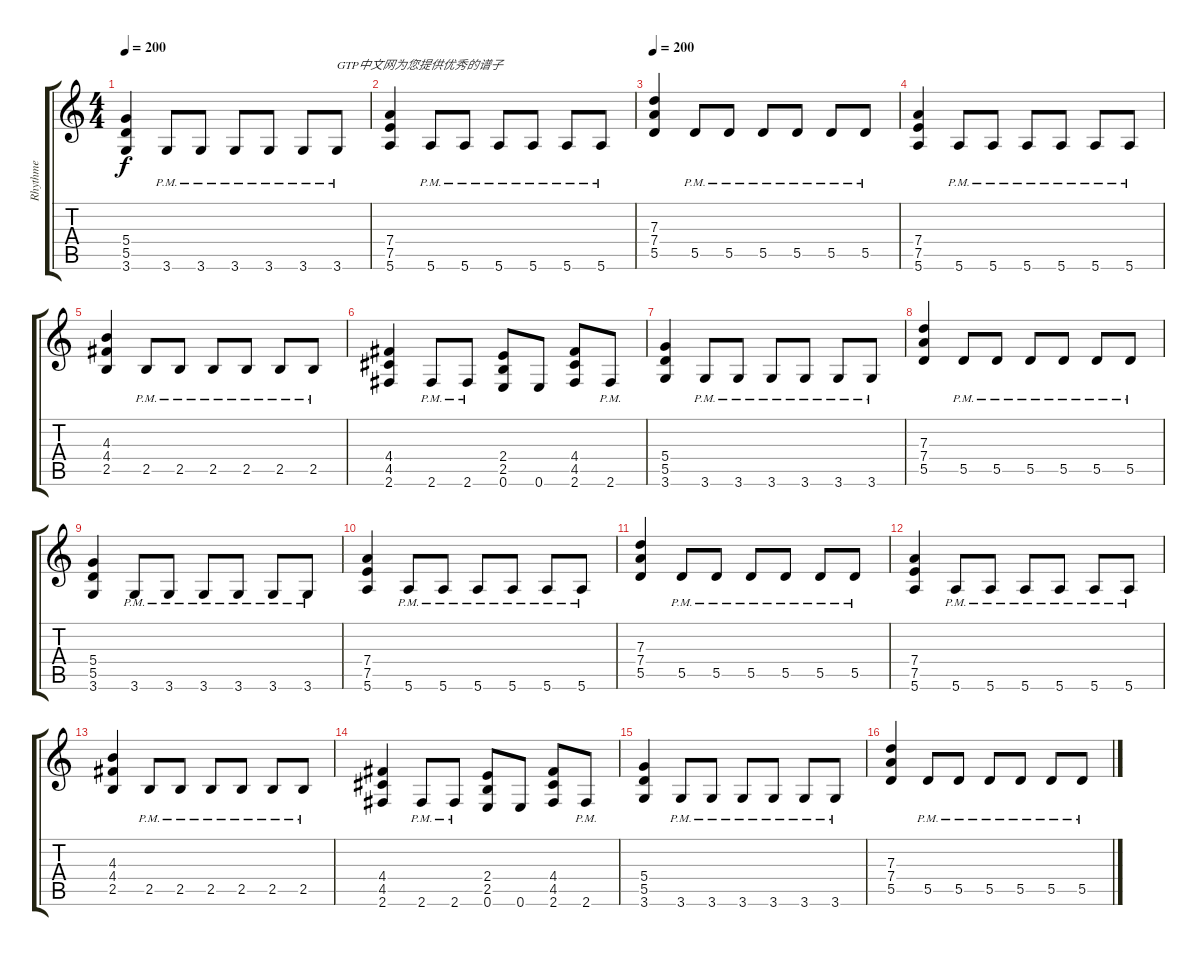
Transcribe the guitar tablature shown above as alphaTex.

\track ("Rhythme" "Rhythme") {instrument distortionguitar}
\staff {score tabs}
\tuning (E4 B3 G3 D3 A2 E2) {hide}
\ts (4 4)
\tempo 200
\clef g2
\ks c
(5.4 5.5 3.6).4{dy f} 3.6{pm}.8 3.6{pm}.8 3.6{pm}.8 3.6{pm}.8 3.6{pm}.8 3.6{pm}.8{txt "GTP中文网为您提供优秀的谱子"} |
(7.4 7.5 5.6).4 5.6{pm}.8 5.6{pm}.8 5.6{pm}.8 5.6{pm}.8 5.6{pm}.8 5.6{pm}.8 |
\tempo 200
(7.3 7.4 5.5).4 5.5{pm}.8 5.5{pm}.8 5.5{pm}.8 5.5{pm}.8 5.5{pm}.8 5.5{pm}.8 |
(7.4 7.5 5.6).4 5.6{pm}.8 5.6{pm}.8 5.6{pm}.8 5.6{pm}.8 5.6{pm}.8 5.6{pm}.8 |
(4.3 4.4 2.5).4 2.5{pm}.8 2.5{pm}.8 2.5{pm}.8 2.5{pm}.8 2.5{pm}.8 2.5{pm}.8 |
(4.4 4.5 2.6).4 2.6{pm}.8 2.6{pm}.8 (2.4 2.5 0.6).8 0.6.8 (4.4 4.5 2.6).8 2.6{pm}.8 |
(5.4 5.5 3.6).4 3.6{pm}.8 3.6{pm}.8 3.6{pm}.8 3.6{pm}.8 3.6{pm}.8 3.6{pm}.8 |
(7.3 7.4 5.5).4 5.5{pm}.8 5.5{pm}.8 5.5{pm}.8 5.5{pm}.8 5.5{pm}.8 5.5{pm}.8 |
(5.4 5.5 3.6).4 3.6{pm}.8 3.6{pm}.8 3.6{pm}.8 3.6{pm}.8 3.6{pm}.8 3.6{pm}.8 |
(7.4 7.5 5.6).4 5.6{pm}.8 5.6{pm}.8 5.6{pm}.8 5.6{pm}.8 5.6{pm}.8 5.6{pm}.8 |
(7.3 7.4 5.5).4 5.5{pm}.8 5.5{pm}.8 5.5{pm}.8 5.5{pm}.8 5.5{pm}.8 5.5{pm}.8 |
(7.4 7.5 5.6).4 5.6{pm}.8 5.6{pm}.8 5.6{pm}.8 5.6{pm}.8 5.6{pm}.8 5.6{pm}.8 |
(4.3 4.4 2.5).4 2.5{pm}.8 2.5{pm}.8 2.5{pm}.8 2.5{pm}.8 2.5{pm}.8 2.5{pm}.8 |
(4.4 4.5 2.6).4 2.6{pm}.8 2.6{pm}.8 (2.4 2.5 0.6).8 0.6.8 (4.4 4.5 2.6).8 2.6{pm}.8 |
(5.4 5.5 3.6).4 3.6{pm}.8 3.6{pm}.8 3.6{pm}.8 3.6{pm}.8 3.6{pm}.8 3.6{pm}.8 |
(7.3 7.4 5.5).4 5.5{pm}.8 5.5{pm}.8 5.5{pm}.8 5.5{pm}.8 5.5{pm}.8 5.5{pm}.8
